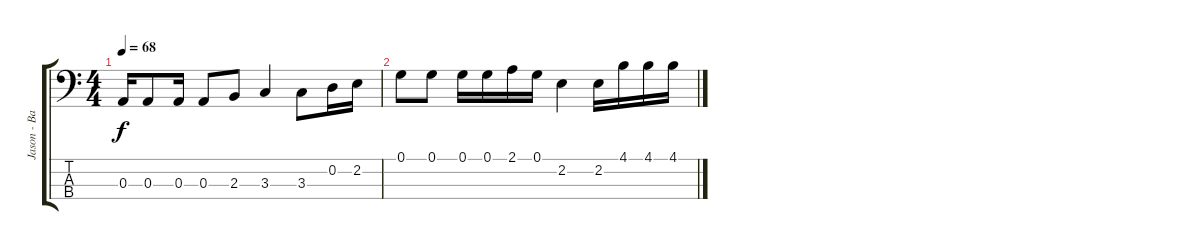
\track ("Jason - Bass" "Jason - Ba") {instrument electricbasspick}
\staff {score tabs}
\tuning (G2 D2 A1 E1) {hide}
\ts (4 4)
\tempo 68
\clef f4
\ks c
0.3.16{dy f} 0.3.8 0.3.16 0.3.8 2.3.8 3.3.4 3.3.8 0.2.16 2.2.16 |
0.1.8 0.1.8 0.1.16 0.1.16 2.1.16 0.1.16 2.2.4 2.2.16 4.1.16 4.1.16 4.1.16
